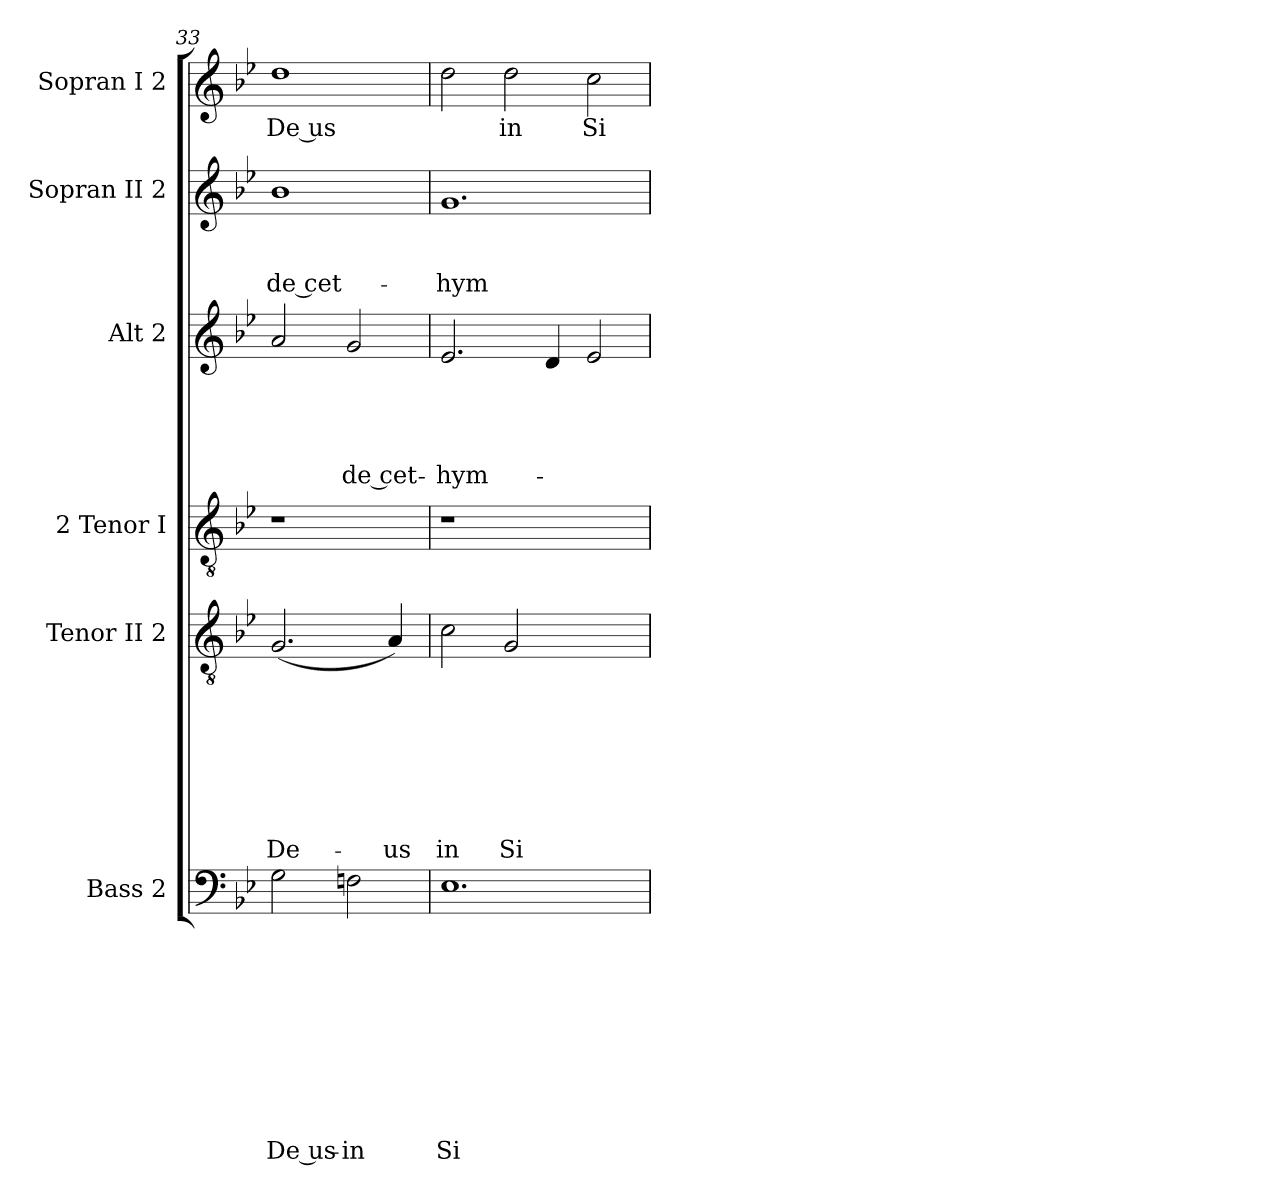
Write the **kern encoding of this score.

**kern	**text	**text	**text	**text	**text	**text	**text	**text	**text	**text	**kern	**text	**text	**text	**text	**text	**text	**text	**text	**kern	**kern	**text	**text	**text	**text	**text	**kern	**text	**text	**text	**kern	**text
*part6	*part6	*part6	*part6	*part6	*part6	*part6	*part6	*part6	*part6	*part6	*part5	*part5	*part5	*part5	*part5	*part5	*part5	*part5	*part5	*part4	*part3	*part3	*part3	*part3	*part3	*part3	*part2	*part2	*part2	*part2	*part1	*part1
*staff6	*staff6	*staff6	*staff6	*staff6	*staff6	*staff6	*staff6	*staff6	*staff6	*staff6	*staff5	*staff5	*staff5	*staff5	*staff5	*staff5	*staff5	*staff5	*staff5	*staff4	*staff3	*staff3	*staff3	*staff3	*staff3	*staff3	*staff2	*staff2	*staff2	*staff2	*staff1	*staff1
*I"Bass 2	*	*	*	*	*	*	*	*	*	*	*I"Tenor II 2	*	*	*	*	*	*	*	*	*I"2 Tenor I	*I"Alt 2	*	*	*	*	*	*I"Sopran II 2	*	*	*	*I"Sopran I 2	*
*clefF4	*	*	*	*	*	*	*	*	*	*	*clefGv2	*	*	*	*	*	*	*	*	*clefGv2	*clefG2	*	*	*	*	*	*clefG2	*	*	*	*clefG2	*
*k[b-e-]	*	*	*	*	*	*	*	*	*	*	*k[b-e-]	*	*	*	*	*	*	*	*	*k[b-e-]	*k[b-e-]	*	*	*	*	*	*k[b-e-]	*	*	*	*k[b-e-]	*
*B-:	*	*	*	*	*	*	*	*	*	*	*B-:	*	*	*	*	*	*	*	*	*B-:	*B-:	*	*	*	*	*	*B-:	*	*	*	*B-:	*
=33	=33	=33	=33	=33	=33	=33	=33	=33	=33	=33	=33	=33	=33	=33	=33	=33	=33	=33	=33	=33	=33	=33	=33	=33	=33	=33	=33	=33	=33	=33	=33	=33
!	!	!	!	!	!	!	!	!	!	!LO:LY:b:rj	!	!	!	!	!	!	!	!	!LO:LY:b	!	!	!	!	!	!	!	!	!	!	!LO:LY:b	!	!LO:LY:b
2G\	.	.	.	.	.	.	.	.	.	De us-	(<2.G/	.	.	.	.	.	.	.	De-	1r	2a/	.	.	.	.	.	1b-	.	.	de cet-	1dd	De us
!	!	!	!	!	!	!	!	!	!	!LO:LY:b	!	!	!	!	!	!	!	!	!	!	!	!	!	!	!	!LO:LY:b	!	!	!	!	!	!
2Fn\	.	.	.	.	.	.	.	.	.	-in	.	.	.	.	.	.	.	.	.	.	2g/	.	.	.	.	de cet-	.	.	.	.	.	.
!	!	!	!	!	!	!	!	!	!	!	!	!	!	!	!	!	!	!	!LO:LY:b	!	!	!	!	!	!	!	!	!	!	!	!	!
.	.	.	.	.	.	.	.	.	.	.	4A/)	.	.	.	.	.	.	.	-us	.	.	.	.	.	.	.	.	.	.	.	.	.
!!LO:LB:g=z
=34	=34	=34	=34	=34	=34	=34	=34	=34	=34	=34	=34	=34	=34	=34	=34	=34	=34	=34	=34	=34	=34	=34	=34	=34	=34	=34	=34	=34	=34	=34	=34	=34
!	!	!	!	!	!	!	!	!	!	!LO:LY:b	!	!	!	!	!	!	!	!	!LO:LY:b	!	!	!	!	!	!	!LO:LY:b	!	!	!	!LO:LY:b	!	!
1.E-	.	.	.	.	.	.	.	.	.	Si-	2c\	.	.	.	.	.	.	.	in	1r	2.e-/	.	.	.	.	-hym-	1.g	.	.	-hym-	2dd\	.
!	!	!	!	!	!	!	!	!	!	!	!	!	!	!	!	!	!	!	!LO:LY:b	!	!	!	!	!	!	!	!	!	!	!	!	!LO:LY:b
.	.	.	.	.	.	.	.	.	.	.	2G/	.	.	.	.	.	.	.	Si-	.	.	.	.	.	.	.	.	.	.	.	2dd\	in
.	.	.	.	.	.	.	.	.	.	.	.	.	.	.	.	.	.	.	.	.	4d/	.	.	.	.	.	.	.	.	.	.	.
!	!	!	!	!	!	!	!	!	!	!	!	!	!	!	!	!	!	!	!	!	!	!	!	!	!	!	!	!	!	!	!	!LO:LY:b
.	.	.	.	.	.	.	.	.	.	.	2ryy	.	.	.	.	.	.	.	.	2ryy	2e-/	.	.	.	.	.	.	.	.	.	2cc\	Si-
=	=	=	=	=	=	=	=	=	=	=	=	=	=	=	=	=	=	=	=	=	=	=	=	=	=	=	=	=	=	=	=	=
*-	*-	*-	*-	*-	*-	*-	*-	*-	*-	*-	*-	*-	*-	*-	*-	*-	*-	*-	*-	*-	*-	*-	*-	*-	*-	*-	*-	*-	*-	*-	*-	*-
